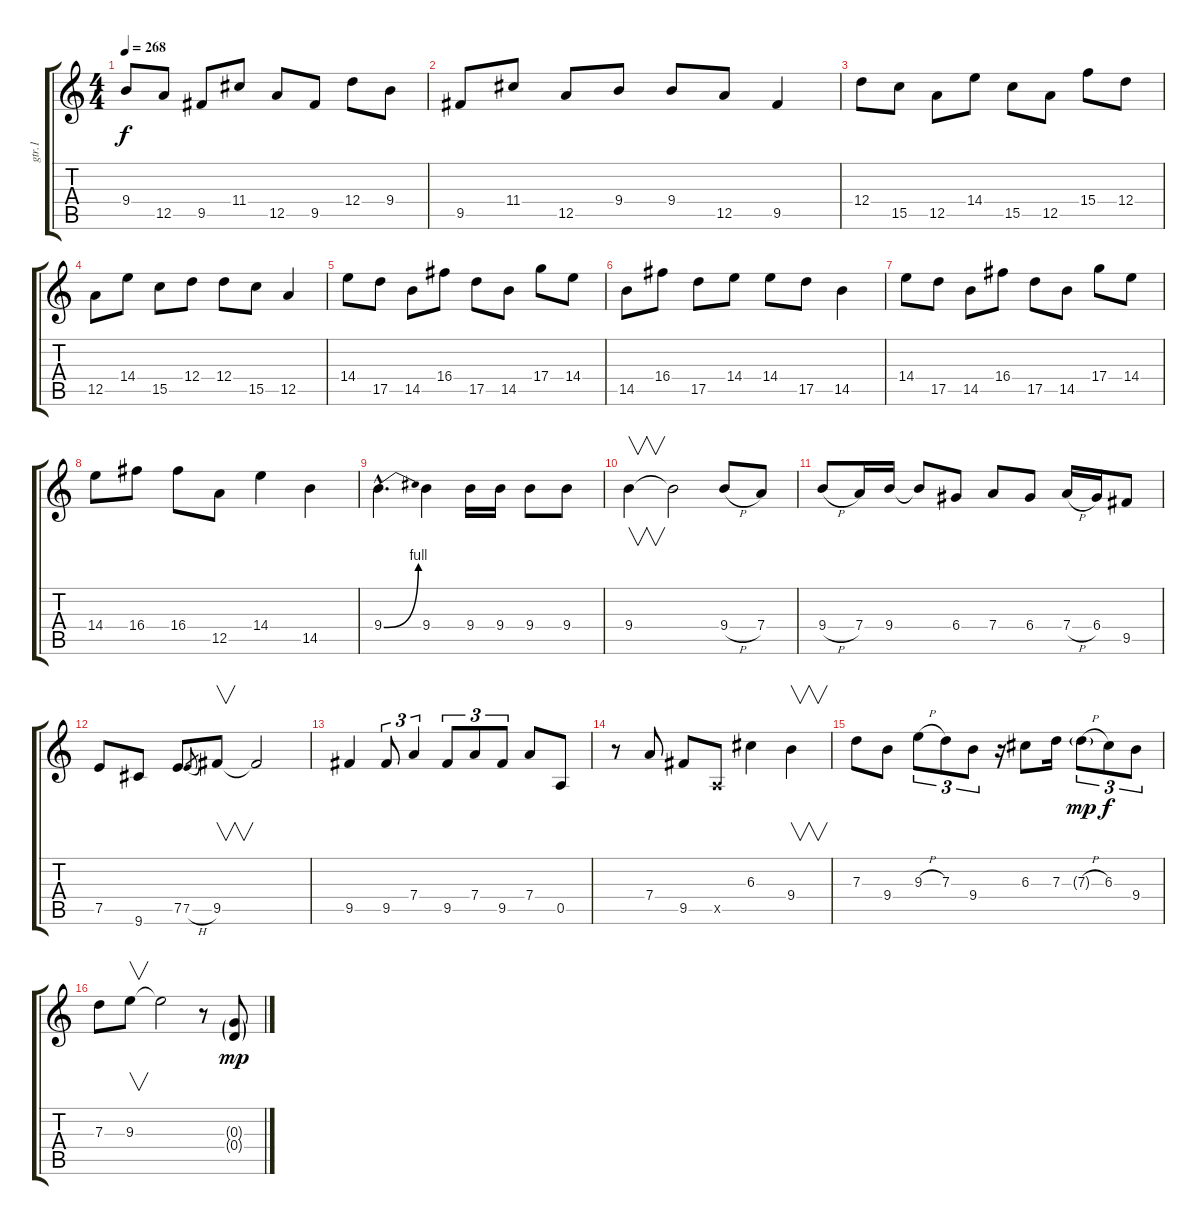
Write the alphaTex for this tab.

\track ("gtr.1" "gtr.1") {instrument overdrivenguitar}
\staff {score tabs}
\tuning (E4 B3 G3 D3 A2 E2) {hide}
\ts (4 4)
\tempo 268
\clef g2
\ks c
9.4.8{dy f} 12.5.8 9.5.8 11.4.8 12.5.8 9.5.8 12.4.8 9.4.8 |
9.5.8 11.4.8 12.5.8 9.4.8 9.4.8 12.5.8 9.5.4 |
12.4.8 15.5.8 12.5.8 14.4.8 15.5.8 12.5.8 15.4.8 12.4.8 |
12.5.8 14.4.8 15.5.8 12.4.8 12.4.8 15.5.8 12.5.4 |
14.4.8 17.5.8 14.5.8 16.4.8 17.5.8 14.5.8 17.4.8 14.4.8 |
14.5.8 16.4.8 17.5.8 14.4.8 14.4.8 17.5.8 14.5.4 |
14.4.8 17.5.8 14.5.8 16.4.8 17.5.8 14.5.8 17.4.8 14.4.8 |
14.4.8 16.4.8 16.4.8 12.5.8 14.4.4 14.5.4 |
9.4{be (bend 0 0 60 4) hac}.4{d} 9.4.4 9.4.16 9.4.16 9.4.8 9.4.8 |
9.4.4{v} 9.4{t}.2 9.4{h}.8 7.4.8 |
9.4{h}.8 7.4.16 9.4.16 9.4{t}.8 6.4.8 7.4.8 6.4.8 7.4{h}.16 6.4.16 9.5.8 |
7.5.8 9.6.8 7.5.8 7.5{h}.8{gr} 9.5.8{v} 9.5{t}.2 |
9.5.4 9.5.8{tu (3 2)} 7.4.4{tu (3 2)} 9.5.8{tu (3 2)} 7.4.8{tu (3 2)} 9.5.8{tu (3 2)} 7.4.8 0.5.8 |
r.8 7.4.8 9.5.8 0.5{x}.8 6.3.4 9.4.4{v} |
7.3.8 9.4.8 9.3{h}.8{tu (3 2)} 7.3.8{tu (3 2)} 9.4.8{tu (3 2)} r.16 6.3.8 7.3.16 7.3{h g}.8{tu (3 2) dy mp} 6.3.8{tu (3 2) dy f} 9.4.8{tu (3 2)} |
7.3.8 9.3.8{v} 9.3{t}.2 r.8 (0.3{g} 0.4{g}).8{dy mp}
